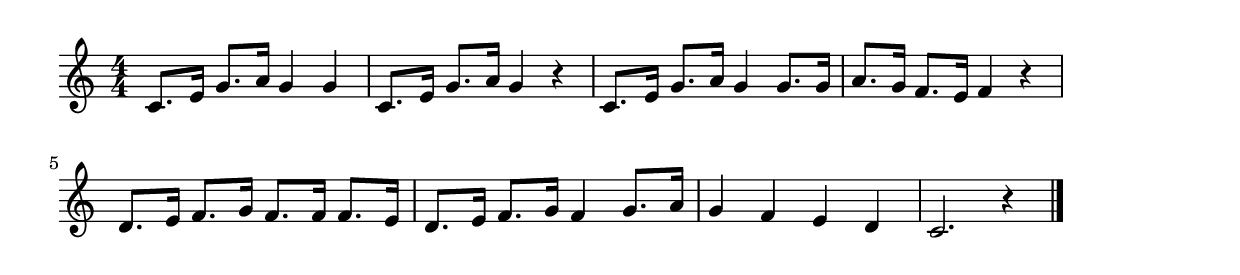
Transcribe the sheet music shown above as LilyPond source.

\version "2.18.2"

% アブラハムの子(あぶらはむにはしちにんのこ)

\score {

\layout {
line-width = #170
indent = 0\mm
}

\relative c' {
\key c \major
\time 4/4
\numericTimeSignature

c8. e16 g8. a16 g4 g |
c,8. e16 g8. a16 g4 r |
c,8. e16 g8. a16 g4 g8. g16 |
a8. g16 f8. e16 f4 r |
\break
d8. e16 f8. g16 f8. f16 f8. e16 |
d8. e16 f8. g16 f4 g8. a16 |
g4 f e d |
c2. r4 |

\bar "|."
}

\midi {}

}